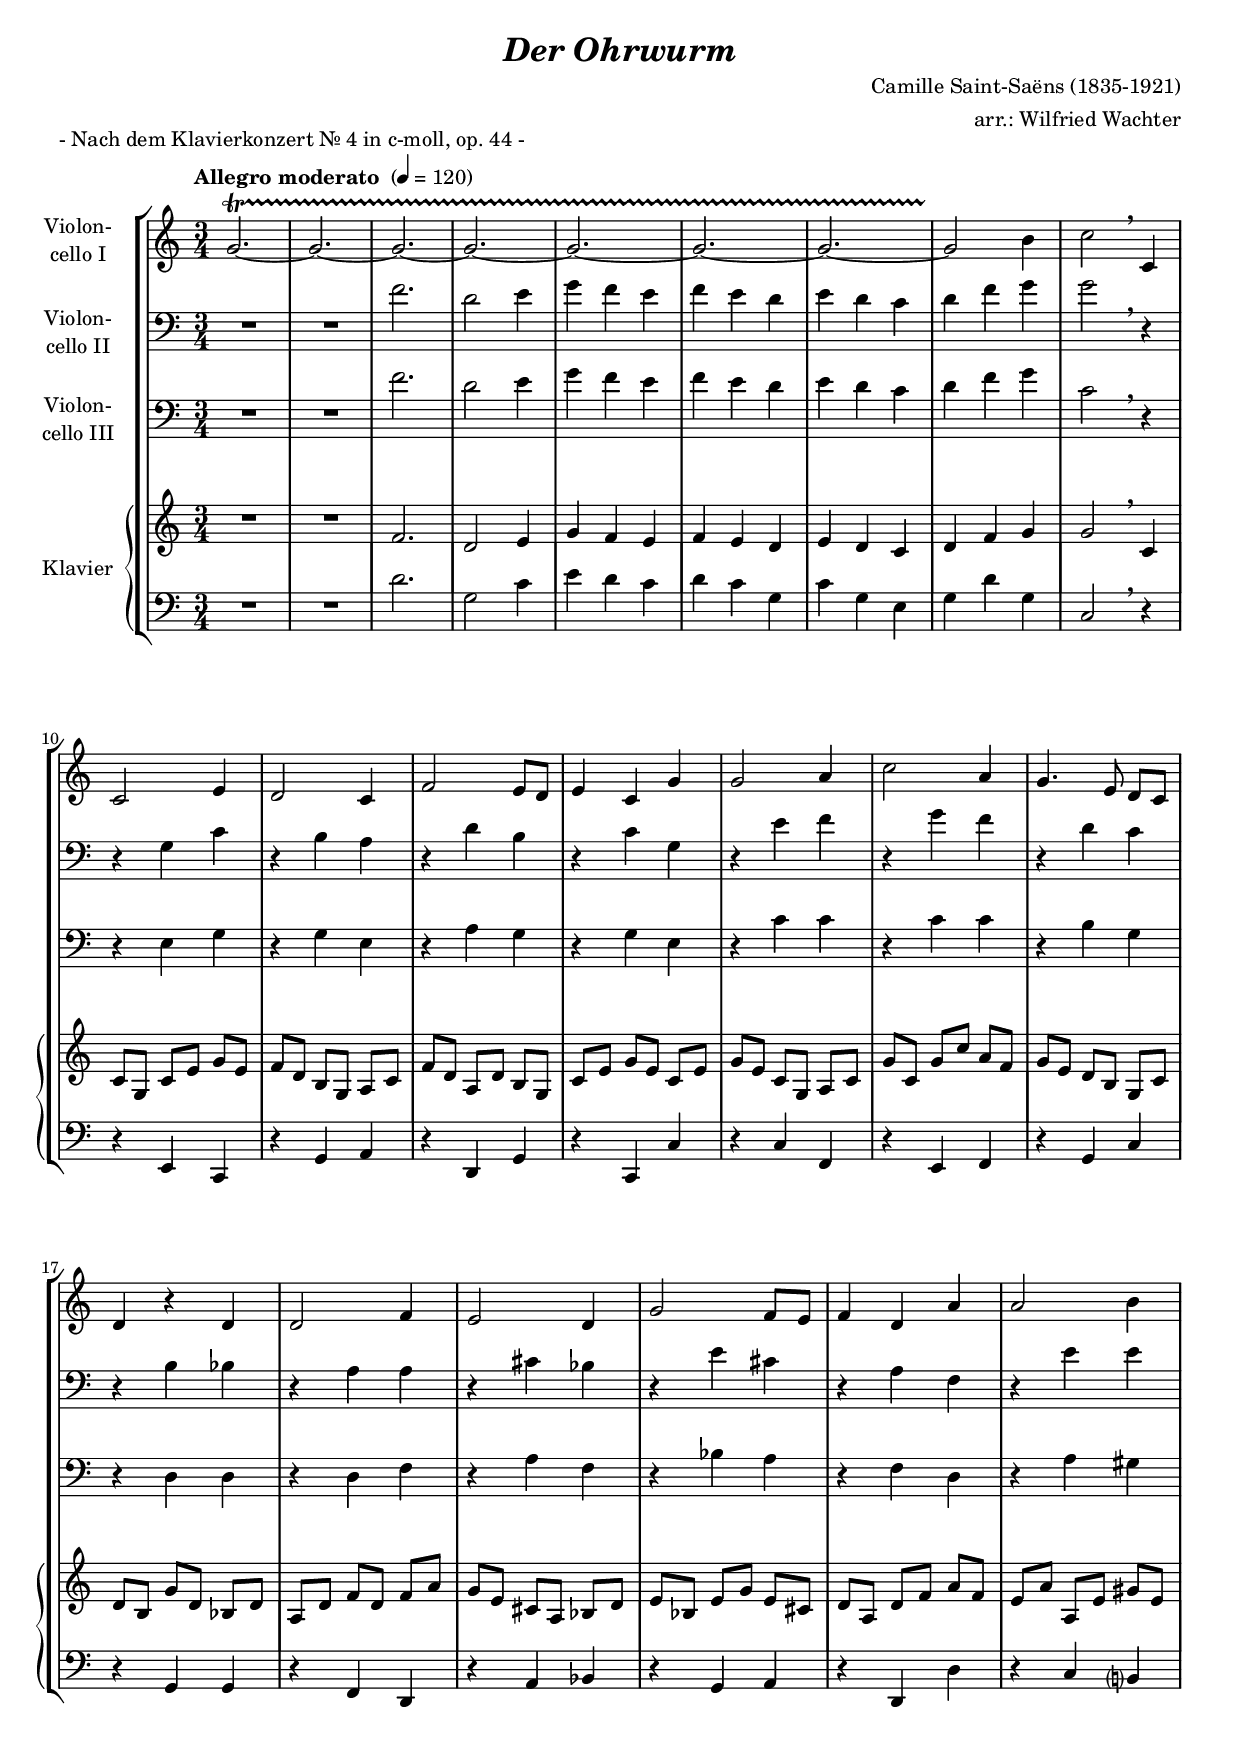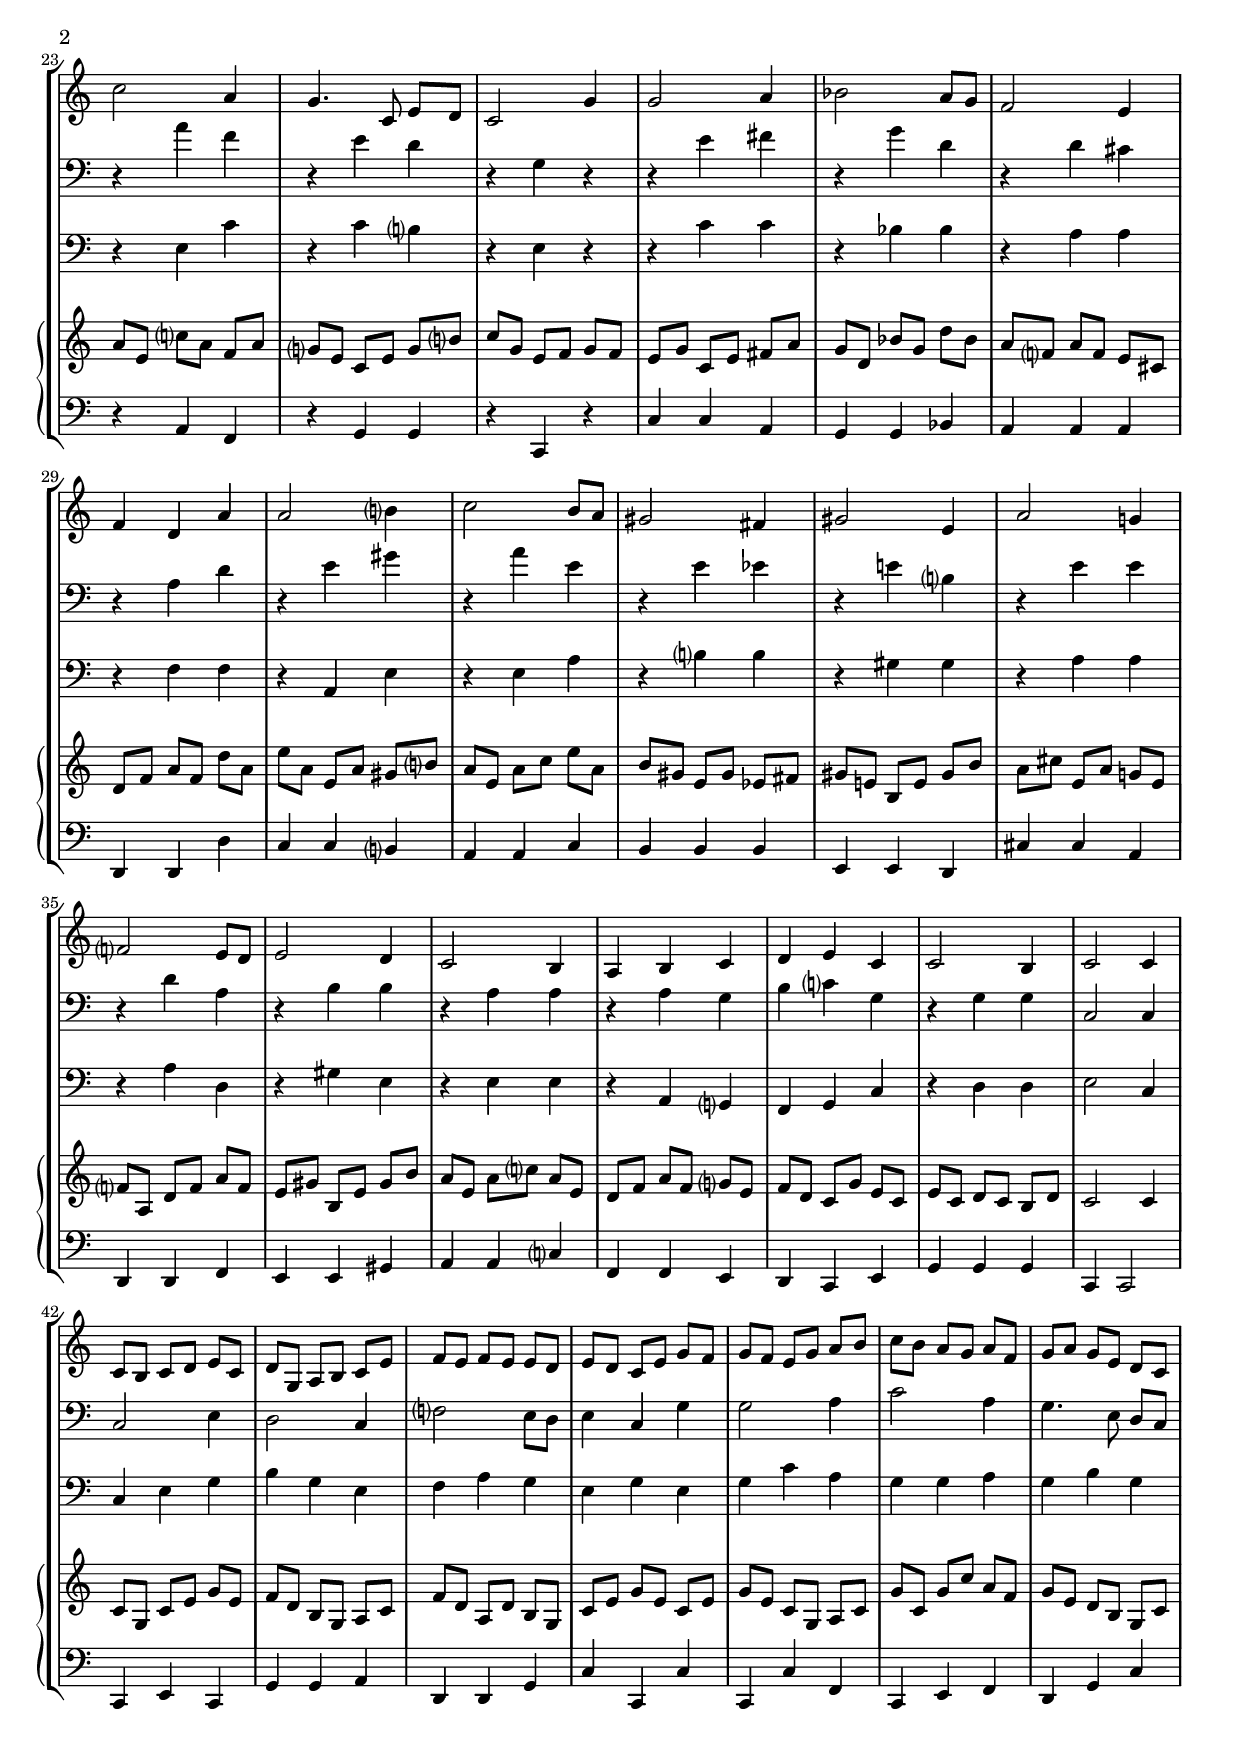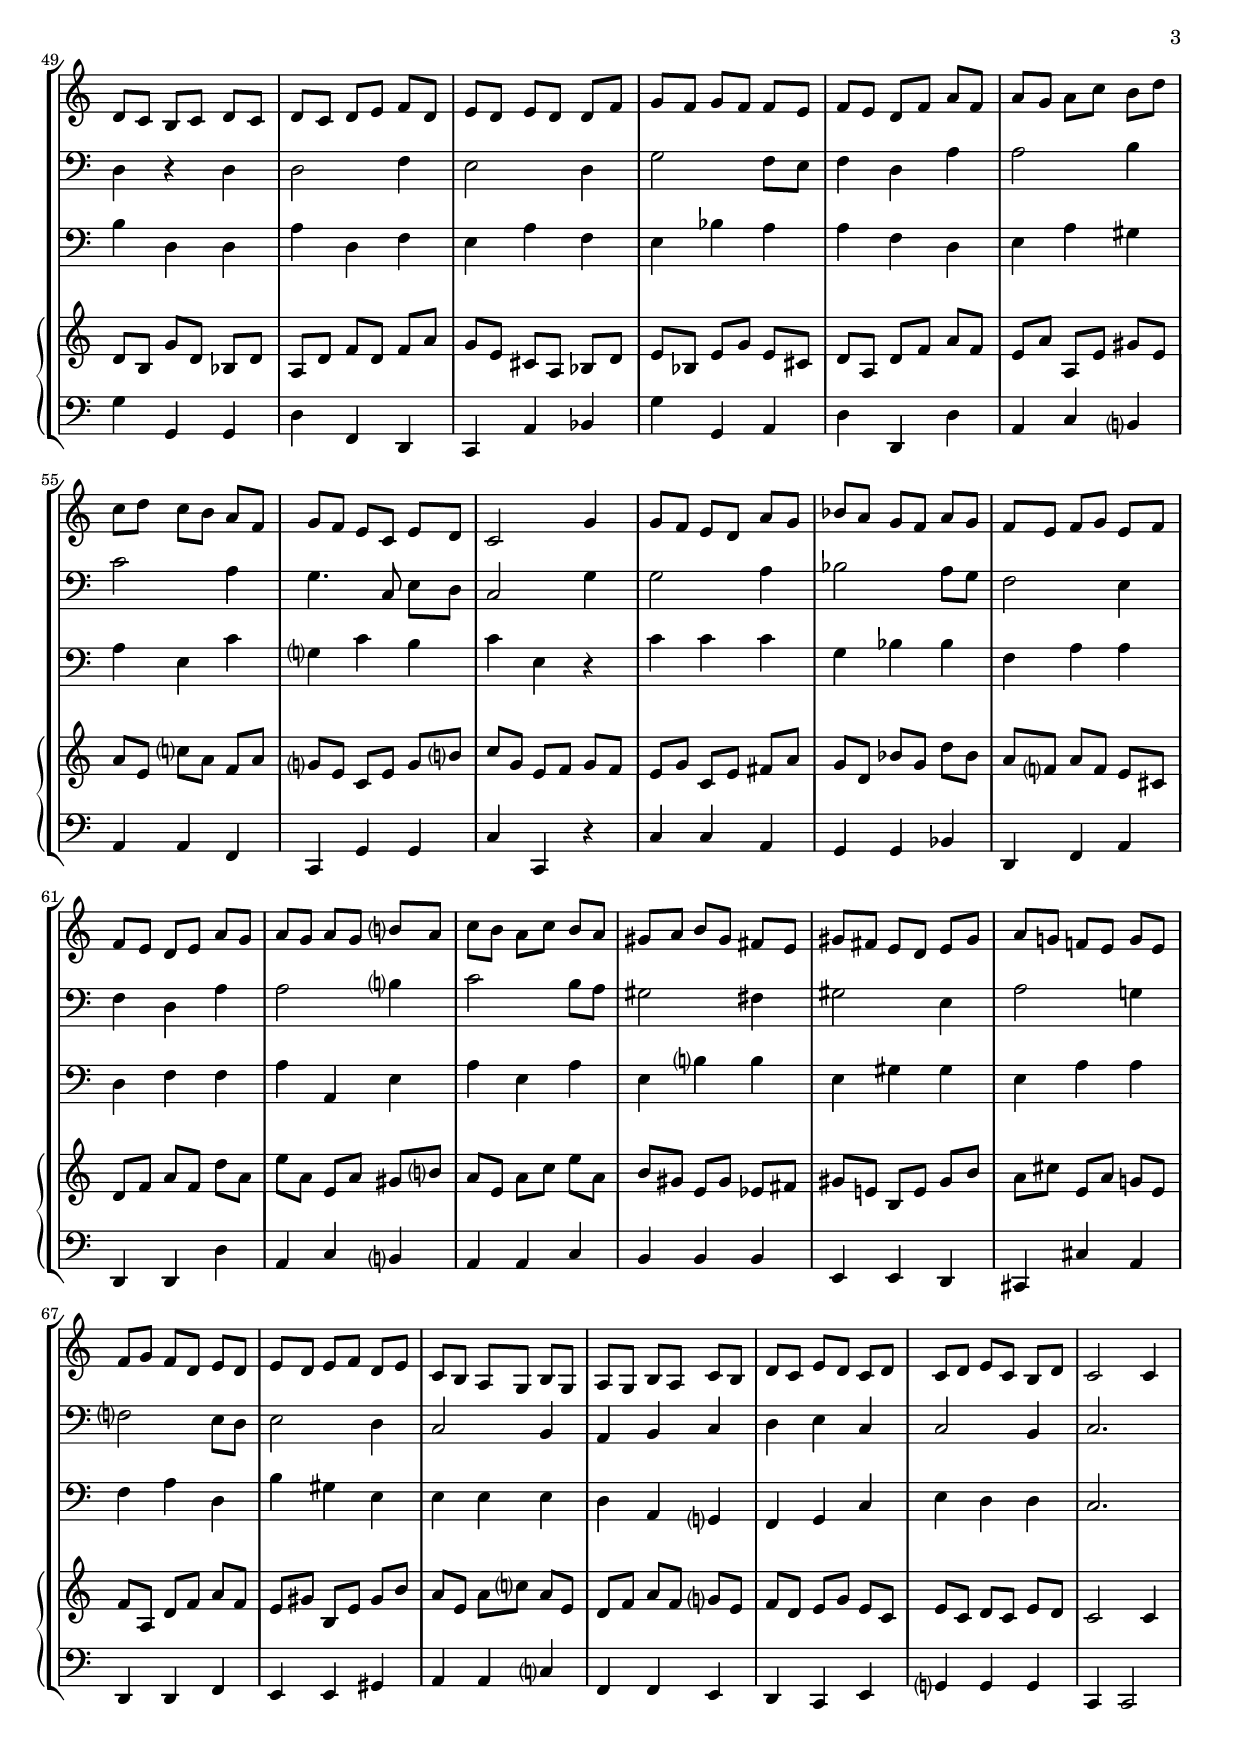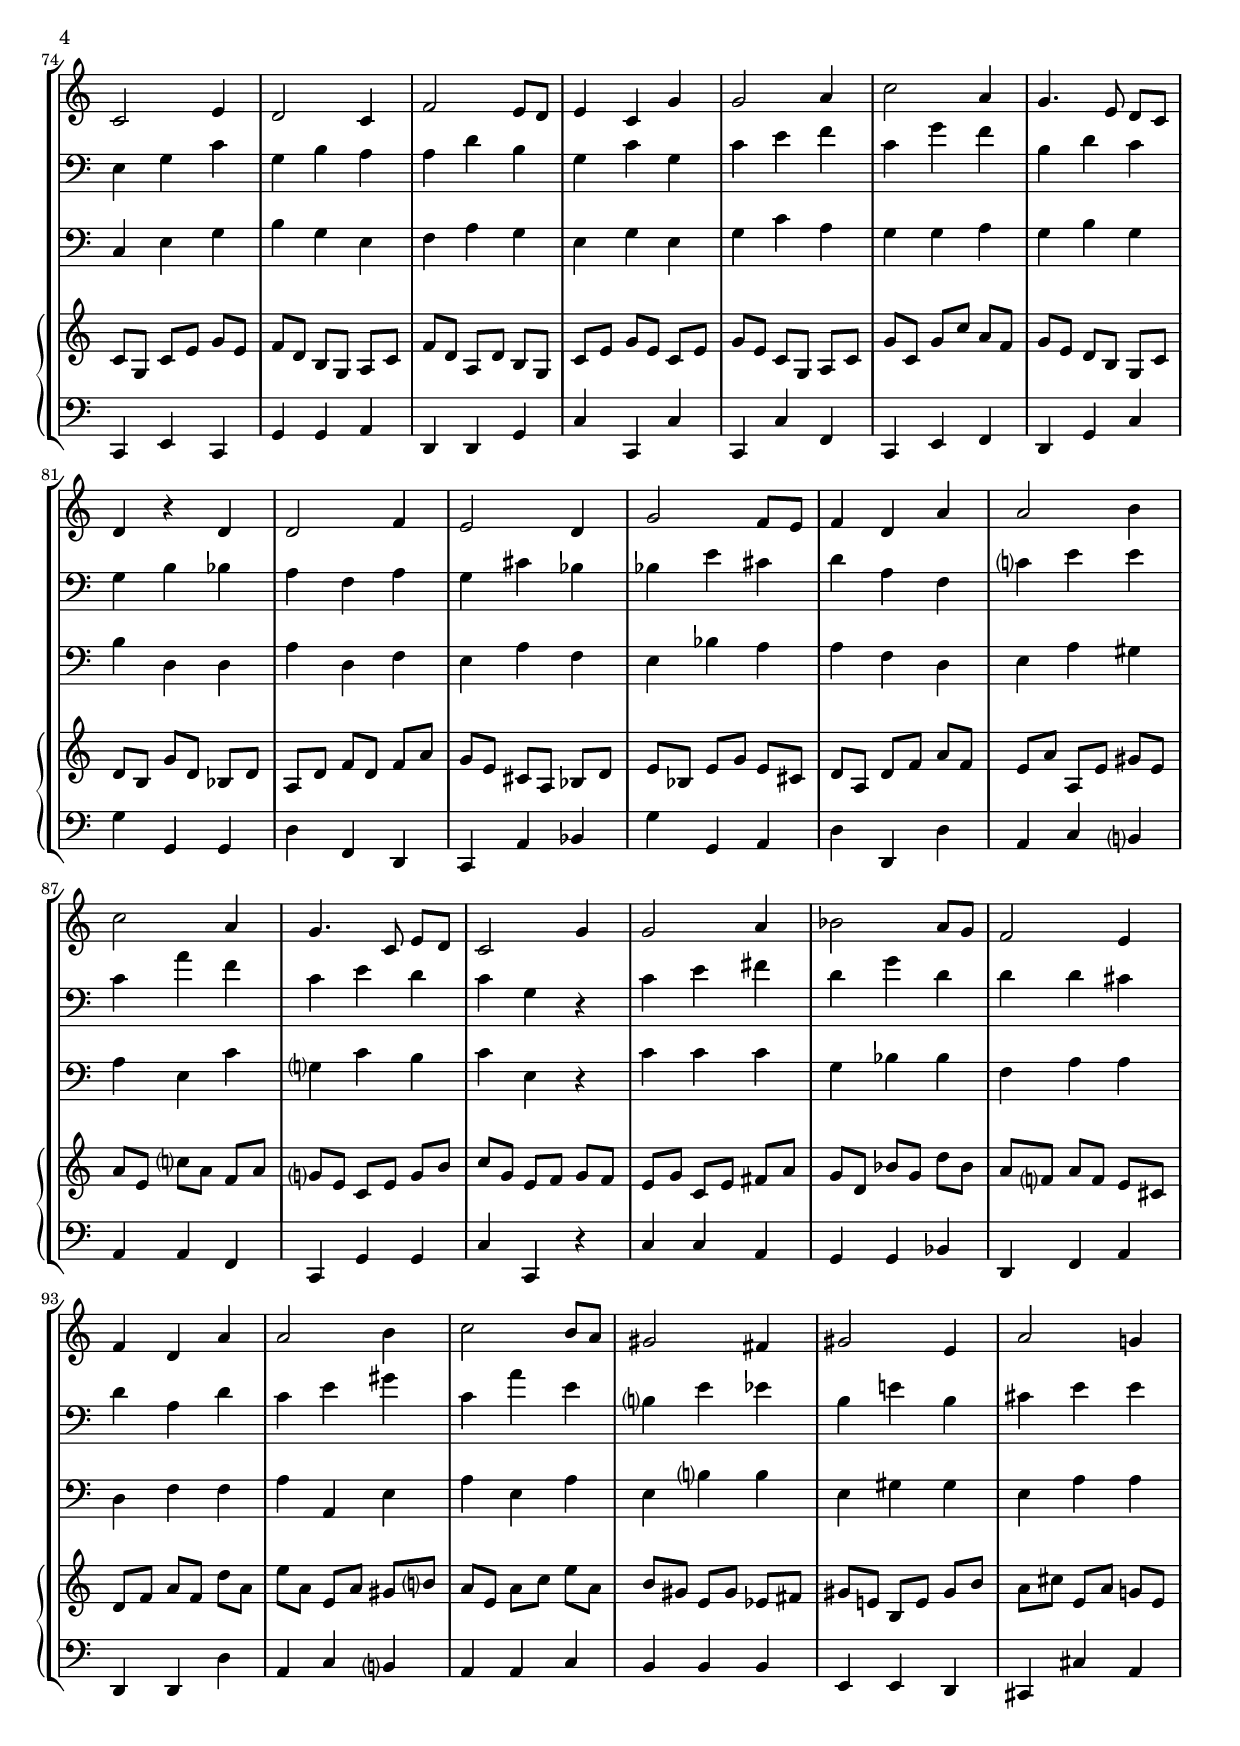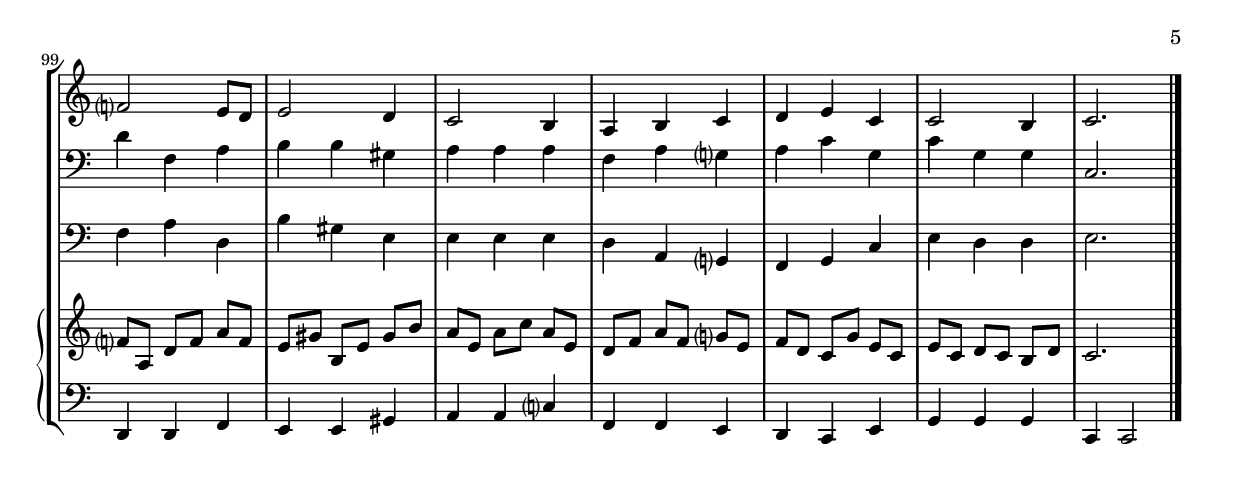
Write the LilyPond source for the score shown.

\version "2.18.2"
\include "deutsch.ly"
  
#(set-global-staff-size 17.886)

\header {
  title     = \markup \bold \italic "Der Ohrwurm"
  composer  = "Camille Saint-Saëns (1835-1921)"
  arranger  = "arr.: Wilfried Wachter"
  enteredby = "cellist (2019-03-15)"
  piece     = "- Nach dem Klavierkonzert Nr. 4 in c-moll, op. 44 -"
}

voiceconsts = {
  \key c \major
  \time 3/4
  \clef "bass"
%  \numericTimeSignature
  \compressFullBarRests
  % Set default beaming for all staves
  \set Timing.beamExceptions = #'()
  \set Timing.baseMoment     = #(ly:make-moment 1 4)
  \set Timing.beatStructure  = #'(1 1 1)
  \tempo "Allegro moderato " 4=120
}

micl = "clarinet"
mifl = "flute"
miob = "oboe"
mifh = "french horn"
misx = "tenor sax"
mist = "string ensemble 1"
%miba = "cello"
miba = "bassoon"
%mikl = "harpsichord"
mikl = "acoustic grand"

va = \relative c'' {
  \voiceconsts
  \clef "treble"

  g2.~\startTrillSpan
  g~
  g~
  g~
  g~
  g~
  g~
  g2\stopTrillSpan h4
  c2 \breathe c,4
  c2 e4
  d2 c4
  f2 e8 d
  e4 c g'
  
  g2 a4
  c2 a4
  g4. e8 d c
  d4 r d
  d2 f4
  e2 d4
  g2 f8 e
  f4 d a'
  a2 h4
  c2 a4
  g4. c,8 e d

  c2 g'4 g2 a4
  b2 a8 g
  f2 e4
  f d a'
  a2 h?4
  c2 h8 a
  gis2 fis4
  gis2 e4
  a2 g!4
  f?2 e8 d
  e2 d4

  c2 h4
  a h c
  d e c
  c2 h4
  c2 c4
  c8 h c d e c
  d g, a h c e
  f e f e e d

  e d c e g f
  g f e g a h
  c h a g a f
  g a g e d c
  d c h c d c
  d c d e f d

  e d e d d f
  g f g f f e
  f e d f a f
  a g a c h d
  c d c h a f
  g f e c e d
  c2 g'4

  g8 f e d a' g
  b a g f a g
  f e f g e f
  f e d e a g
  a g a g h? a
  c h a c h a

  gis a h gis fis e
  gis fis e d e gis
  a g! f! e g e
  f g f d e d
  e d e f d e
  c h a g h g

  a g h a c h
  d c e d c d
  c d e c h d
  c2 c4
  c2 e4
  d2 c4
  f2 e8 d
  e4 c g'
  g2 a4

  c2 a4
  g4. e8 d c
  d4 r d
  d2 f4
  e2 d4
  g2 f8 e
  f4 d a'
  a2 h4
  c2 a4
  g4. c,8 e d
  c2 g'4

  g2 a4
  b2 a8 g
  f2 e4
  f d a'
  a2 h4
  c2 h8 a
  gis2 fis4
  gis2 e4
  a2 g!4
  f?2 e8 d
  e2 d4
  c2 h4

  a h c
  d e c
  c2 h4
  c2. \bar "|."
}

vb = \relative c' {
  \voiceconsts

  R2.*2
  f2.
  d2 e4
  g f e
  f e d
  e d c
  d f g
  g2 \breathe r4
  r g, c
  r h a
  
  r d h
  r c g
  r e' f
  r g f
  r d c
  r h b
  r a a
  r cis b
  r e cis
  r a f

  r e' e
  r a f
  r e d
  r g, r
  r e' fis
  r g d
  r d cis
  r a d
  r e gis
  r a e

  r e es
  r e! h?
  r e e
  r d a
  r h h
  r a a
  r a g
  h c? g
  r g g
  c,2 c4
  c2 e4

  d2 c4
  f?2 e8 d
  e4 c g'
  g2 a4
  c2 a4
  g4. e8 d c
  d4 r d
  d2 f4
  e2 d4
  g2 f8 e
  f4 d a'
  a2 h4

  c2 a4
  g4. c,8 e d
  c2 g'4
  g2 a4
  b2 a8 g
  f2 e4
  f d a'
  a2 h?4
  c2 h8 a
  gis2 fis4
  gis2 e4
  a2 g!4

  f?2 e8 d
  e2 d4
  c2 h4
  a h c
  d e c
  c2 h4
  c2.
  e4 g c
  g h a
  a d h
  g c g
  c e f

  c g' f
  h, d c
  g h b
  a f a
  g cis b
  b e cis
  d a f
  c'? e e
  c a' f

  c e d
  c g r
  c e fis
  d g d
  d d cis
  d a d
  c e gis
  c, a' e
  h? e es

  h e! h
  cis e e
  d f, a
  h h gis
  a a a
  f a g?
  a c g
  c g g
  c,2. \bar "|."
}

vc = \relative c' {
  \voiceconsts

  R2.*2
  f2.
  d2 e4
  g f e
  f e d
  e d c
  d f g
  c,2 \breathe r4
  r e, g
  r g e
  
  r a g
  r g e
  r c' c
  r c c
  r h g
  r d d
  r d f
  r a f
  r b a
  r f d
  r a' gis

  r e c'
  r c h?
  r e, r
  r c' c
  r b b
  r a a
  r f f
  r a, e'
  r e a
  r h? h
  r gis gis

  r a a
  r a d,
  r gis e
  r e e
  r a, g?
  f g c
  r d d
  e2 c4
  c e g
  h g e
  f a g

  e g e
  g c a
  g g a
  g h g
  h d, d
  a' d, f
  e a f
  e b' a
  a f d
  e a gis

  a e c'
  g? c h
  c e, r
  c' c c
  g b b
  f a a
  d, f f
  a a, e'
  a e a
  e h'? h

  e, gis gis
  e a a
  f a d,
  h' gis e
  e e e
  d a g?
  f g c
  e d d
  c2.
  c4 e g
  h g e

  f a g
  e g e
  g c a
  g g a
  g h g
  h d, d
  a' d, f
  e a f
  e b' a
  a f d

  e a gis
  a e c'
  g? c h
  c e, r
  c' c c
  g b b
  f a a
  d, f f
  a a, e'
  a e a

  e h'? h
  e, gis gis
  e a a
  f a d,
  h' gis e
  e e e
  d a g?
  f g c
  e d d
  e2. \bar "|."
}

vd = \relative c' {
  \voiceconsts
  \clef "treble"

  R2.*2
  f2. d2 e4
  g f e
  f e d
  e d c
  d f g
  g2 \breathe c,4
  c8 g c e g e
  
  f d h g a c
  f d a d h g
  c e g e c e
  g e c g a c
  g' c, g' c a f
  g e d h g c

  d h g' d b d
  a d f d f a
  g e cis a b d
  e b e g e cis
  d a d f a f
  e a a, e' gis e

  a e c'? a f a
  g? e c e g h?
  c g e f g f
  e g c, e fis a
  g d b' g d' b
  a f? a f e cis

  d f a f d' a
  e' a, e a gis h?
  a e a c e a,
  h gis e gis es fis
  gis e! h e gis h
  a cis e, a g! e

  f? a, d f a f
  e gis h, e gis h
  a e a c? a e
  d f a f g? e
  f d c g' e c
  e c d c h d
  c2 c4

  c8 g c e g e
  f d h g a c
  f d a d h g
  c e g e c e
  g e c g a c
  g' c, g' c a f

  g e d h g c
  d h g' d b d
  a d f d f a
  g e cis a b d
  e b e g e cis
  d a d f a f

  e a a, e' gis e
  a e c'? a f a
  g? e c e g h?
  c g e f g f
  e g c, e fis a
  g d b' g d' b

  a f? a f e cis
  d f a f d' a
  e' a, e a gis h?
  a e a c e a,
  h gis e gis es fis
  gis e! h e gis h

  a cis e, a g! e
  f a, d f a f
  e gis h, e gis h
  a e a c? a e
  d f a f g? e
  f d e g e c

  e c d c e d
  c2 c4
  c8 g c e g e
  f d h g a c
  f d a d h g
  c e g e c e

  g e c g a c
  g' c, g' c a f
  g e d h g c
  d h g' d b d
  a d f d f a
  g e cis a b d

  e b e g e cis
  d a d f a f
  e a a, e' gis e
  a e c'? a f a
  g? e c e g h
  c g e f g f

  e g c, e fis a
  g d b' g d' b
  a f? a f e cis
  d f a f d' a
  e' a, e a gis h?
  a e a c e a,

  h gis e gis es fis
  gis e! h e gis h
  a cis e, a g! e
  f? a, d f a f
  e gis h, e gis h
  a e a c a e

  d f a f g? e
  f d c g' e c
  e c d c h d
  c2. \bar "|."
}

ve = \relative c' {
  \voiceconsts

  R2.*2
  d2.
  g,2 c4
  e d c
  d c g
  c g e
  g d' g,
  c,2 \breathe r4
  r e, c
  r g' a
  r d, g
  
  r c, c'
  r c f,
  r e f
  r g c
  r g g
  r f d
  r a' b
  r g a
  r d, d'
  r c h?
  r a f

  r g g
  r c, r
  c' c a
  g g b
  a a a
  d, d d'
  c c h?
  a a c
  h h h
  e, e d
  cis' cis a

  d, d f
  e e gis
  a a c?
  f, f e
  d c e
  g g g
  c, c2
  c4 e c
  g' g a
  d, d g

  c c, c'
  c, c' f,
  c e f
  d g c
  g' g, g
  d' f, d
  c a' b
  g' g, a
  d d, d'
  a c h?
  a a f

  c g' g
  c c, r
  c' c a
  g g b
  d, f a
  d, d d'
  a c h?
  a a c
  h h h
  e, e d

  cis cis' a
  d, d f
  e e gis
  a a c?
  f, f e
  d c e
  g? g g
  c, c2
  c4 e c
  g' g a

  d, d g
  c c, c'
  c, c' f,
  c e f
  d g c
  g' g, g
  d' f, d
  c a' b
  g' g, a
  d d, d'

  a c h?
  a a f
  c g' g
  c c, r
  c' c a
  g g b
  d, f a
  d, d d'
  a c h?
  a a c
  h h h

  e, e d
  cis cis' a
  d, d f
  e e gis
  a a c?
  f, f e
  d c e
  g g g
  c, c2 \bar "|."
}


music = \new StaffGroup <<
      \new Staff {
	\set Staff.midiInstrument = \miba
	\set Staff.instrumentName = \markup \center-column { "Violon-" "cello I" }
	\transpose c c { \va }
      }

      \new Staff {
	\set Staff.midiInstrument = \miba
	\set Staff.instrumentName = \markup \center-column { "Violon-" "cello II" }
	\transpose c c { \vb }
      }

      \new Staff {
	\set Staff.midiInstrument = \miba
	\set Staff.instrumentName = \markup \center-column { "Violon-" "cello III" }
	\transpose c c { \vc }
      }

      \new PianoStaff <<
        \set PianoStaff.instrumentName = \markup \center-column { "Klavier" }
        \set PianoStaff.midiInstrument = \mikl
        \new Staff {
          \transpose c c { \vd }
        }
	
        \new Staff {
          \transpose c c { \ve }
        }
        >>
>>

\book {
  \score {
    \music
    \layout {}
  }

  \score {
    \unfoldRepeats \music

    \midi {
      \context {
        \Score
      }
    }
  }
}
